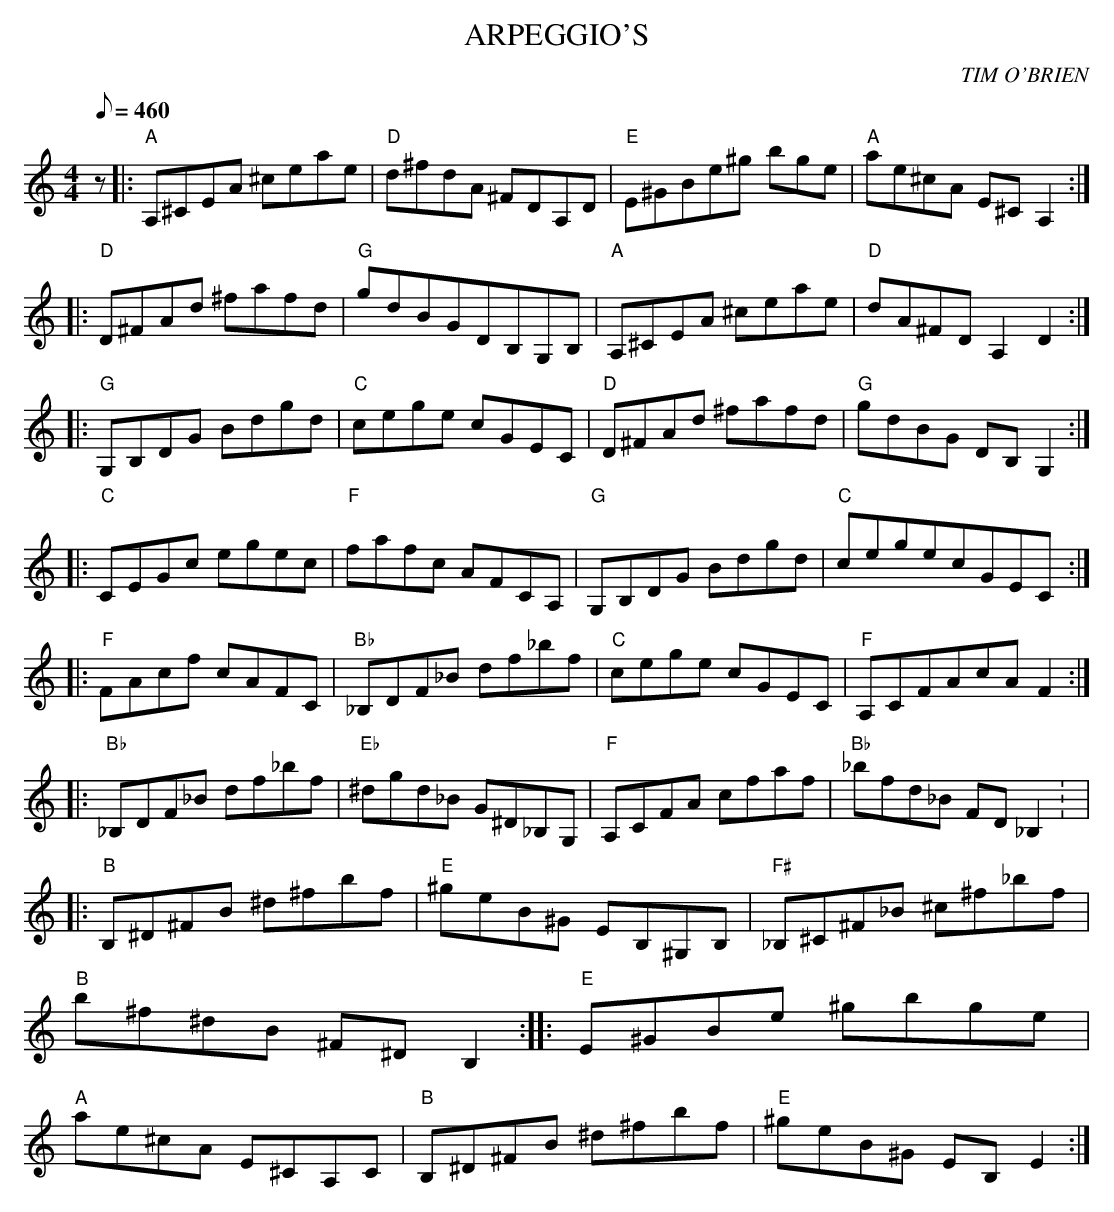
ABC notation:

X:1
T:ARPEGGIO'S
M:4/4
L:1/8
Q:1/8=460
C:TIM O'BRIEN
K:C
z |:"A"A,^CEA ^ceae|"D"d^fdA ^FDA,D|"E"E^GBe^g bge|"A"ae^cA E^CA,2:|!
|:"D"D^FAd ^fafd|"G"gdBGDB,G,B,|"A"A,^CEA ^ceae|"D"dA^FD A,2D2:|!
|:"G"G,B,DG Bdgd|"C"cege cGEC|"D"D^FAd ^fafd|"G"gdBG DB,G,2:|!
|:"C"CEGc egec| "F"fafc AFCA,|"G"G,B,DG Bdgd|"C"cegecGEC:|!
|:"F"FAcf cAFC|"Bb"_B,DF_B df_bf|"C"cege cGEC|"F"A,CFAcAF2:|!
|:"Bb"_B,DF_B df_bf|"Eb"^dgd_B G^D_B,G,|"F"A,CFA cfaf|"Bb"_bfd_B FD_B,2:
|!
|:"B"3B,^D^FB ^d^fbf|"E"^geB^G EB,^G,B,| "F#"_B,^C^F_B ^c^f_bf|"B"b^f^dB
 ^F^DB,2:|
|:"E"E^GBe ^gbge|"A"ae^cA E^CA,C|"B"B,^D^FB ^d^fbf|"E"^geB^G EB,E2:|
